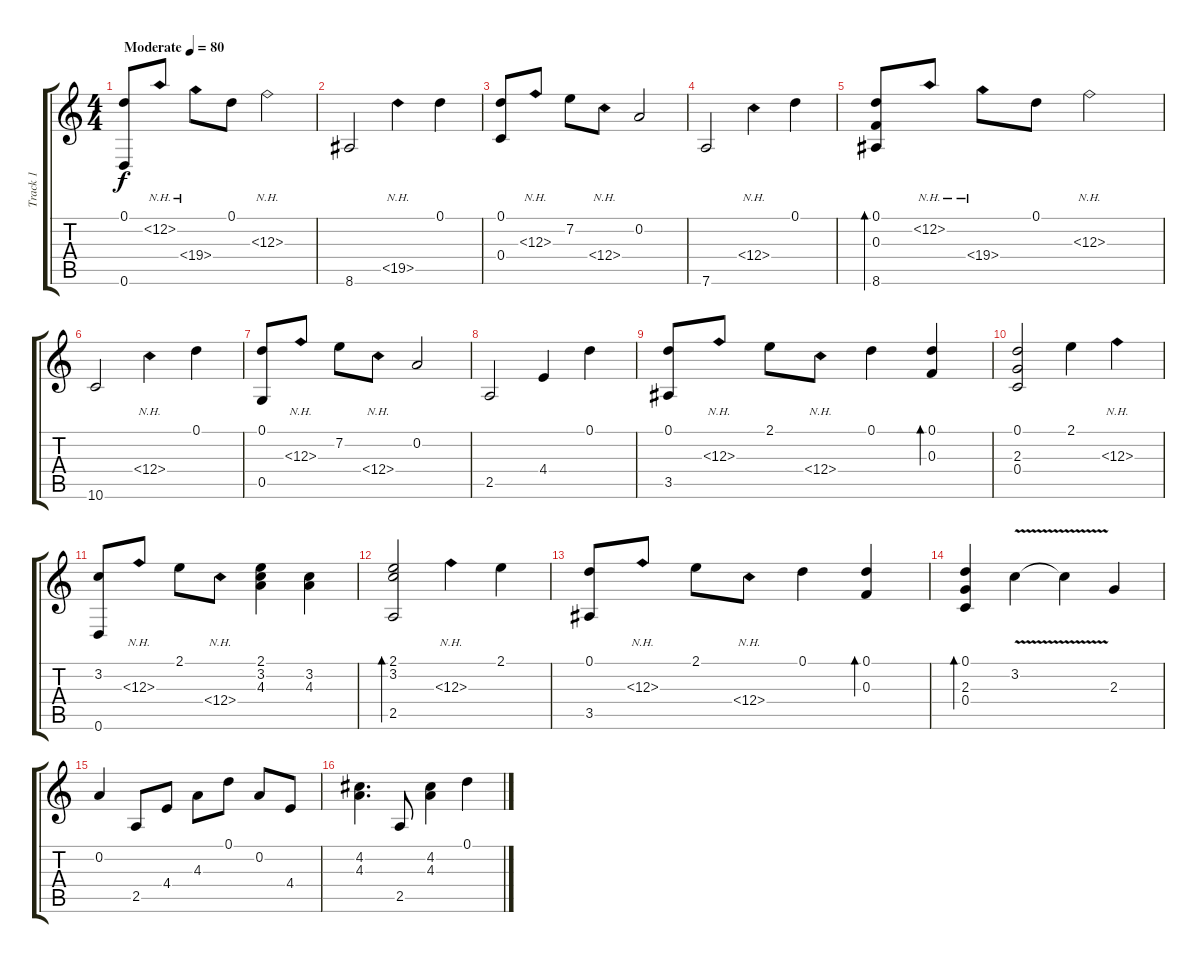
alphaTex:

\track ("Track 1" "Track 1") {instrument acousticguitarsteel}
\staff {score tabs}
\tuning (D4 A3 F3 C3 G2 D2) {hide}
\ts (4 4)
\tempo (80 "Moderate")
\clef g2
\ks c
(0.1 0.6).8{dy f instrument acousticguitarsteel} 12.2{nh}.8 19.4{nh}.8 0.1.8 12.3{nh}.2 |
8.6.2 19.5{nh}.4 0.1.4 |
(0.1 0.4).8 12.3{nh}.8 7.2.8 12.4{nh}.8 0.2.2 |
7.6.2 12.4{nh}.4 0.1.4 |
(0.1 0.3 8.6).8{bd 60} 12.2{nh}.8 19.4{nh}.8 0.1.8 12.3{nh}.2 |
10.6.2 12.4{nh}.4 0.1.4 |
(0.1 0.5).8 12.3{nh}.8 7.2.8 12.4{nh}.8 0.2.2 |
2.5.2 4.4.4 0.1.4 |
(0.1 3.5).8 12.3{nh}.8 2.1.8 12.4{nh}.8 0.1.4 (0.1 0.3).4{bd 60} |
(0.1 2.3 0.4).2 2.1.4 12.3{nh}.4 |
(3.2 0.6).8 12.3{nh}.8 2.1.8 12.4{nh}.8 (2.1 3.2 4.3).4 (3.2 4.3).4 |
(2.1 3.2 2.5).2{bd 60} 12.3{nh}.4 2.1.4 |
(0.1 3.5).8 12.3{nh}.8 2.1.8 12.4{nh}.8 0.1.4 (0.1 0.3).4{bd 60} |
(0.1 2.3 0.4).4{bd 60} 3.2{v}.4 3.2{t}.4 2.3.4 |
0.2.4 2.5.8 4.4.8 4.3.8 0.1.8 0.2.8 4.4.8 |
(4.2 4.3).4{d} 2.5.8 (4.2 4.3).4 0.1.4
